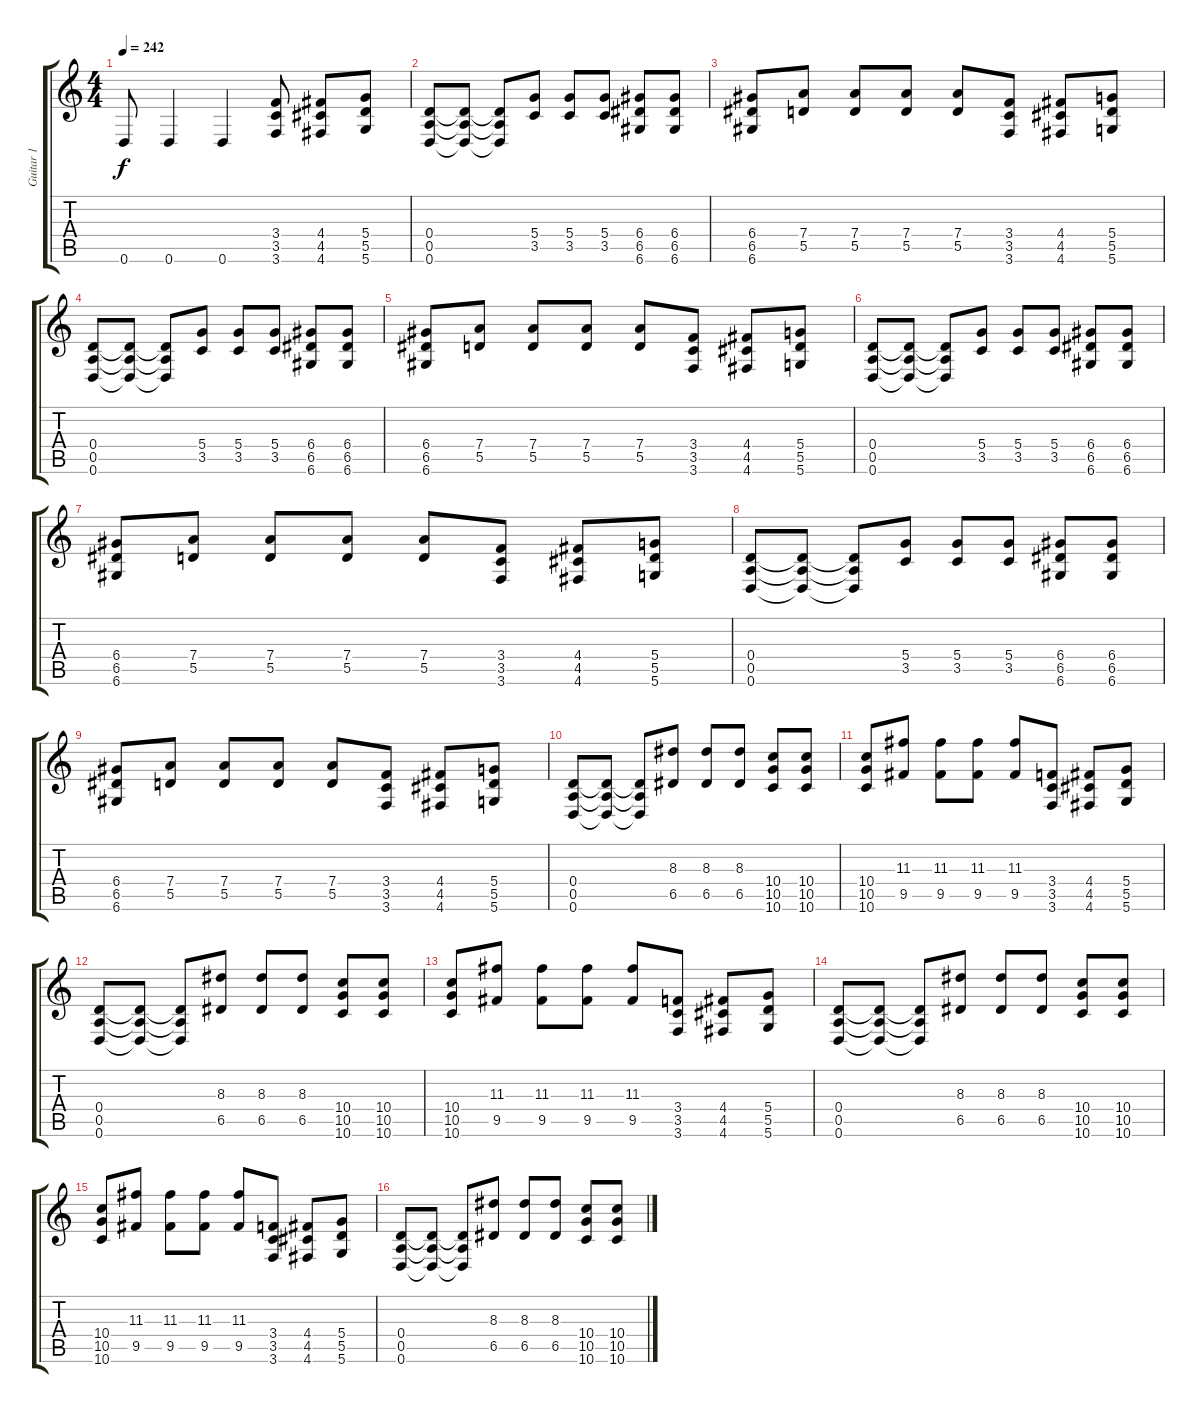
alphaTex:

\track ("Guitar 1" "Guitar 1") {instrument distortionguitar}
\staff {score tabs}
\tuning (E4 B3 G3 D3 A2 D2) {hide}
\ts (4 4)
\tempo 242
\clef g2
\ks c
0.6.8{dy f} 0.6.4 0.6.4 (3.4 3.5 3.6).8 (4.4 4.5 4.6).8 (5.4 5.5 5.6).8 |
(0.4 0.5 0.6).8 (0.4{t} 0.5{t} 0.6{t}).8 (0.4{t} 0.5{t} 0.6{t}).8 (5.4 3.5).8 (5.4 3.5).8 (5.4 3.5).8 (6.4 6.5 6.6).8 (6.4 6.5 6.6).8 |
(6.4 6.5 6.6).8 (7.4 5.5).8 (7.4 5.5).8 (7.4 5.5).8 (7.4 5.5).8 (3.4 3.5 3.6).8 (4.4 4.5 4.6).8 (5.4 5.5 5.6).8 |
(0.4 0.5 0.6).8 (0.4{t} 0.5{t} 0.6{t}).8 (0.4{t} 0.5{t} 0.6{t}).8 (5.4 3.5).8 (5.4 3.5).8 (5.4 3.5).8 (6.4 6.5 6.6).8 (6.4 6.5 6.6).8 |
(6.4 6.5 6.6).8 (7.4 5.5).8 (7.4 5.5).8 (7.4 5.5).8 (7.4 5.5).8 (3.4 3.5 3.6).8 (4.4 4.5 4.6).8 (5.4 5.5 5.6).8 |
(0.4 0.5 0.6).8 (0.4{t} 0.5{t} 0.6{t}).8 (0.4{t} 0.5{t} 0.6{t}).8 (5.4 3.5).8 (5.4 3.5).8 (5.4 3.5).8 (6.4 6.5 6.6).8 (6.4 6.5 6.6).8 |
(6.4 6.5 6.6).8 (7.4 5.5).8 (7.4 5.5).8 (7.4 5.5).8 (7.4 5.5).8 (3.4 3.5 3.6).8 (4.4 4.5 4.6).8 (5.4 5.5 5.6).8 |
(0.4 0.5 0.6).8 (0.4{t} 0.5{t} 0.6{t}).8 (0.4{t} 0.5{t} 0.6{t}).8 (5.4 3.5).8 (5.4 3.5).8 (5.4 3.5).8 (6.4 6.5 6.6).8 (6.4 6.5 6.6).8 |
(6.4 6.5 6.6).8 (7.4 5.5).8 (7.4 5.5).8 (7.4 5.5).8 (7.4 5.5).8 (3.4 3.5 3.6).8 (4.4 4.5 4.6).8 (5.4 5.5 5.6).8 |
(0.4 0.5 0.6).8 (0.4{t} 0.5{t} 0.6{t}).8 (0.4{t} 0.5{t} 0.6{t}).8 (8.3 6.5).8 (8.3 6.5).8 (8.3 6.5).8 (10.4 10.5 10.6).8 (10.4 10.5 10.6).8 |
(10.4 10.5 10.6).8 (11.3 9.5).8 (11.3 9.5).8 (11.3 9.5).8 (11.3 9.5).8 (3.4 3.5 3.6).8 (4.4 4.5 4.6).8 (5.4 5.5 5.6).8 |
(0.4 0.5 0.6).8 (0.4{t} 0.5{t} 0.6{t}).8 (0.4{t} 0.5{t} 0.6{t}).8 (8.3 6.5).8 (8.3 6.5).8 (8.3 6.5).8 (10.4 10.5 10.6).8 (10.4 10.5 10.6).8 |
(10.4 10.5 10.6).8 (11.3 9.5).8 (11.3 9.5).8 (11.3 9.5).8 (11.3 9.5).8 (3.4 3.5 3.6).8 (4.4 4.5 4.6).8 (5.4 5.5 5.6).8 |
(0.4 0.5 0.6).8 (0.4{t} 0.5{t} 0.6{t}).8 (0.4{t} 0.5{t} 0.6{t}).8 (8.3 6.5).8 (8.3 6.5).8 (8.3 6.5).8 (10.4 10.5 10.6).8 (10.4 10.5 10.6).8 |
(10.4 10.5 10.6).8 (11.3 9.5).8 (11.3 9.5).8 (11.3 9.5).8 (11.3 9.5).8 (3.4 3.5 3.6).8 (4.4 4.5 4.6).8 (5.4 5.5 5.6).8 |
(0.4 0.5 0.6).8 (0.4{t} 0.5{t} 0.6{t}).8 (0.4{t} 0.5{t} 0.6{t}).8 (8.3 6.5).8 (8.3 6.5).8 (8.3 6.5).8 (10.4 10.5 10.6).8 (10.4 10.5 10.6).8
